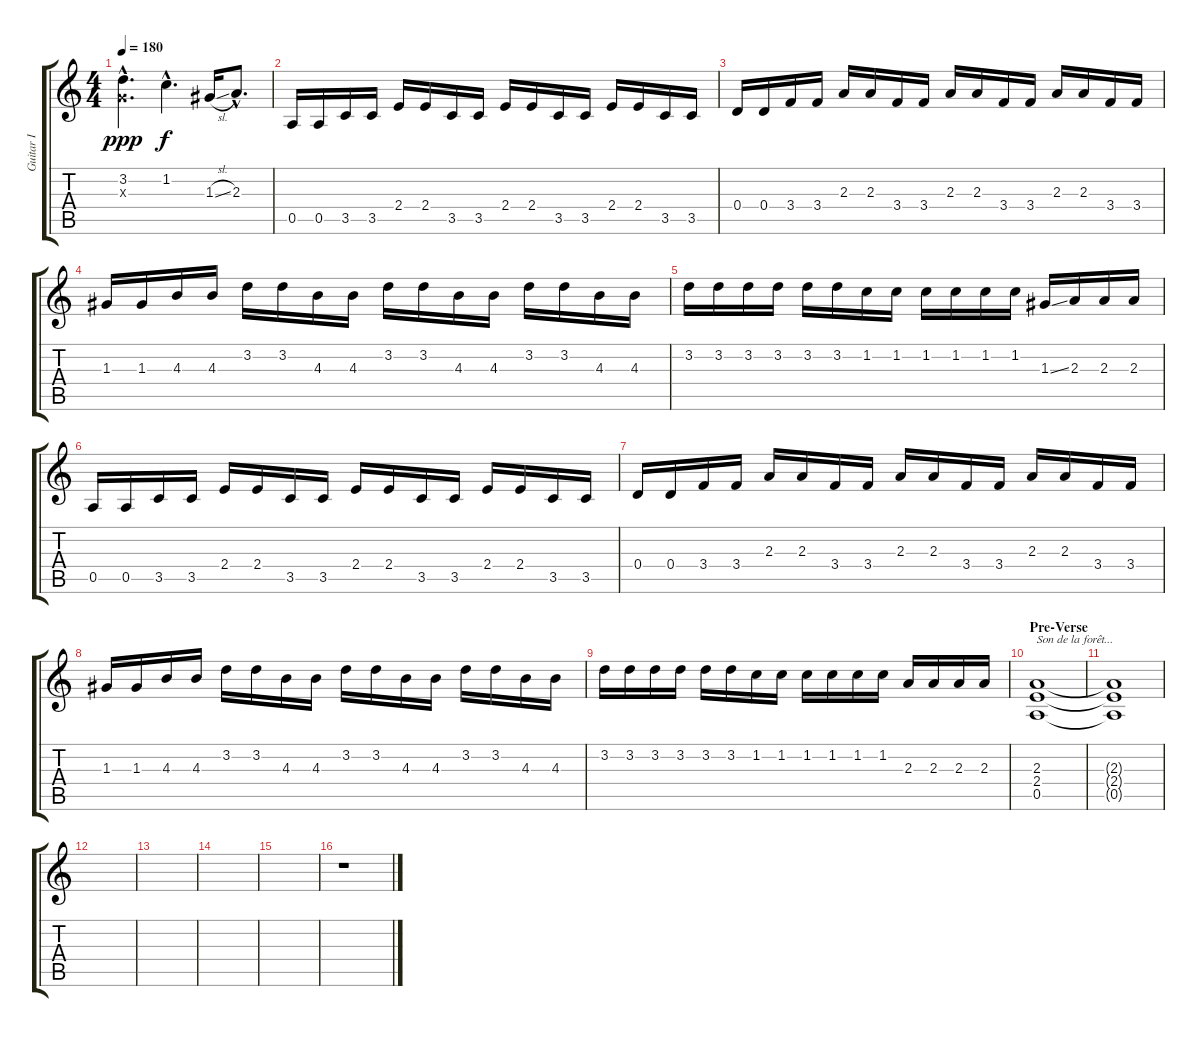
\track ("Guitar I" "Guitar I") {instrument distortionguitar}
\staff {score tabs}
\tuning (E4 B3 G3 D3 A2 E2) {hide}
\ts (4 4)
\tempo 180
\clef g2
\ks c
(3.2{hac} 0.3{hac x}).4{d dy ppp} 1.2{hac}.4{d dy f} 1.3{sl}.16 2.3{hac}.8{d} |
0.5.16 0.5.16 3.5.16 3.5.16 2.4.16 2.4.16 3.5.16 3.5.16 2.4.16 2.4.16 3.5.16 3.5.16 2.4.16 2.4.16 3.5.16 3.5.16 |
0.4.16 0.4.16 3.4.16 3.4.16 2.3.16 2.3.16 3.4.16 3.4.16 2.3.16 2.3.16 3.4.16 3.4.16 2.3.16 2.3.16 3.4.16 3.4.16 |
1.3.16 1.3.16 4.3.16 4.3.16 3.2.16 3.2.16 4.3.16 4.3.16 3.2.16 3.2.16 4.3.16 4.3.16 3.2.16 3.2.16 4.3.16 4.3.16 |
3.2.16 3.2.16 3.2.16 3.2.16 3.2.16 3.2.16 1.2.16 1.2.16 1.2.16 1.2.16 1.2.16 1.2.16 1.3{ss}.16 2.3.16 2.3.16 2.3.16 |
0.5.16 0.5.16 3.5.16 3.5.16 2.4.16 2.4.16 3.5.16 3.5.16 2.4.16 2.4.16 3.5.16 3.5.16 2.4.16 2.4.16 3.5.16 3.5.16 |
0.4.16 0.4.16 3.4.16 3.4.16 2.3.16 2.3.16 3.4.16 3.4.16 2.3.16 2.3.16 3.4.16 3.4.16 2.3.16 2.3.16 3.4.16 3.4.16 |
1.3.16 1.3.16 4.3.16 4.3.16 3.2.16 3.2.16 4.3.16 4.3.16 3.2.16 3.2.16 4.3.16 4.3.16 3.2.16 3.2.16 4.3.16 4.3.16 |
3.2.16 3.2.16 3.2.16 3.2.16 3.2.16 3.2.16 1.2.16 1.2.16 1.2.16 1.2.16 1.2.16 1.2.16 2.3.16 2.3.16 2.3.16 2.3.16 |
\section ("" "Pre-Verse")
(2.3 2.4 0.5).1{txt "Son de la forêt..." volume 0} |
(2.3{t} 2.4{t} 0.5{t}).1 |
|
|
|
|
r.1{volume 13}
